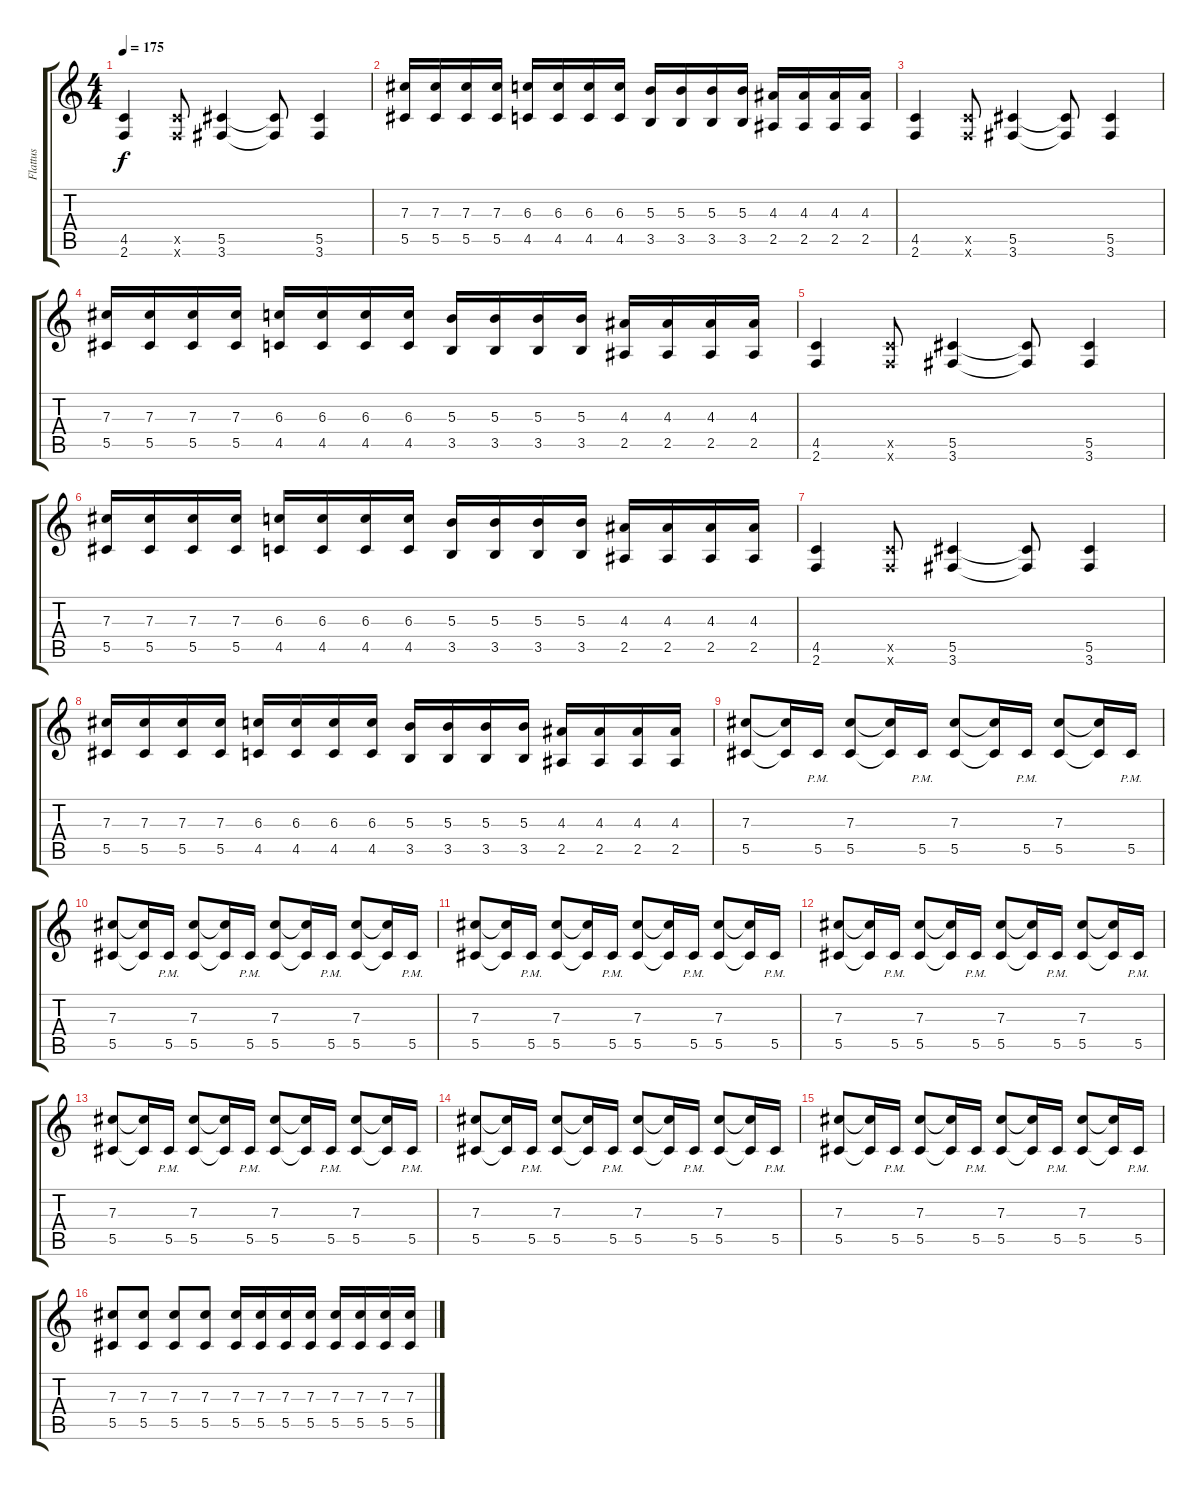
\track ("Flattus" "Flattus") {instrument distortionguitar}
\staff {score tabs}
\tuning (Eb4 Bb3 Gb3 Db3 Ab2 Eb2) {hide}
\ts (4 4)
\tempo 175
\clef g2
\ks c
(4.5 2.6).4{dy f} (4.5{x} 2.6{x}).8 (5.5 3.6).4 (5.5{t} 3.6{t}).8 (5.5 3.6).4 |
(7.3 5.5).16 (7.3 5.5).16 (7.3 5.5).16 (7.3 5.5).16 (6.3 4.5).16 (6.3 4.5).16 (6.3 4.5).16 (6.3 4.5).16 (5.3 3.5).16 (5.3 3.5).16 (5.3 3.5).16 (5.3 3.5).16 (4.3 2.5).16 (4.3 2.5).16 (4.3 2.5).16 (4.3 2.5).16 |
(4.5 2.6).4 (4.5{x} 2.6{x}).8 (5.5 3.6).4 (5.5{t} 3.6{t}).8 (5.5 3.6).4 |
(7.3 5.5).16 (7.3 5.5).16 (7.3 5.5).16 (7.3 5.5).16 (6.3 4.5).16 (6.3 4.5).16 (6.3 4.5).16 (6.3 4.5).16 (5.3 3.5).16 (5.3 3.5).16 (5.3 3.5).16 (5.3 3.5).16 (4.3 2.5).16 (4.3 2.5).16 (4.3 2.5).16 (4.3 2.5).16 |
(4.5 2.6).4 (4.5{x} 2.6{x}).8 (5.5 3.6).4 (5.5{t} 3.6{t}).8 (5.5 3.6).4 |
(7.3 5.5).16 (7.3 5.5).16 (7.3 5.5).16 (7.3 5.5).16 (6.3 4.5).16 (6.3 4.5).16 (6.3 4.5).16 (6.3 4.5).16 (5.3 3.5).16 (5.3 3.5).16 (5.3 3.5).16 (5.3 3.5).16 (4.3 2.5).16 (4.3 2.5).16 (4.3 2.5).16 (4.3 2.5).16 |
(4.5 2.6).4 (4.5{x} 2.6{x}).8 (5.5 3.6).4 (5.5{t} 3.6{t}).8 (5.5 3.6).4 |
(7.3 5.5).16 (7.3 5.5).16 (7.3 5.5).16 (7.3 5.5).16 (6.3 4.5).16 (6.3 4.5).16 (6.3 4.5).16 (6.3 4.5).16 (5.3 3.5).16 (5.3 3.5).16 (5.3 3.5).16 (5.3 3.5).16 (4.3 2.5).16 (4.3 2.5).16 (4.3 2.5).16 (4.3 2.5).16 |
(7.3 5.5).8 (7.3{t} 5.5{t}).16 5.5{pm}.16 (7.3 5.5).8 (7.3{t} 5.5{t}).16 5.5{pm}.16 (7.3 5.5).8 (7.3{t} 5.5{t}).16 5.5{pm}.16 (7.3 5.5).8 (7.3{t} 5.5{t}).16 5.5{pm}.16 |
(7.3 5.5).8 (7.3{t} 5.5{t}).16 5.5{pm}.16 (7.3 5.5).8 (7.3{t} 5.5{t}).16 5.5{pm}.16 (7.3 5.5).8 (7.3{t} 5.5{t}).16 5.5{pm}.16 (7.3 5.5).8 (7.3{t} 5.5{t}).16 5.5{pm}.16 |
(7.3 5.5).8 (7.3{t} 5.5{t}).16 5.5{pm}.16 (7.3 5.5).8 (7.3{t} 5.5{t}).16 5.5{pm}.16 (7.3 5.5).8 (7.3{t} 5.5{t}).16 5.5{pm}.16 (7.3 5.5).8 (7.3{t} 5.5{t}).16 5.5{pm}.16 |
(7.3 5.5).8 (7.3{t} 5.5{t}).16 5.5{pm}.16 (7.3 5.5).8 (7.3{t} 5.5{t}).16 5.5{pm}.16 (7.3 5.5).8 (7.3{t} 5.5{t}).16 5.5{pm}.16 (7.3 5.5).8 (7.3{t} 5.5{t}).16 5.5{pm}.16 |
(7.3 5.5).8 (7.3{t} 5.5{t}).16 5.5{pm}.16 (7.3 5.5).8 (7.3{t} 5.5{t}).16 5.5{pm}.16 (7.3 5.5).8 (7.3{t} 5.5{t}).16 5.5{pm}.16 (7.3 5.5).8 (7.3{t} 5.5{t}).16 5.5{pm}.16 |
(7.3 5.5).8 (7.3{t} 5.5{t}).16 5.5{pm}.16 (7.3 5.5).8 (7.3{t} 5.5{t}).16 5.5{pm}.16 (7.3 5.5).8 (7.3{t} 5.5{t}).16 5.5{pm}.16 (7.3 5.5).8 (7.3{t} 5.5{t}).16 5.5{pm}.16 |
(7.3 5.5).8 (7.3{t} 5.5{t}).16 5.5{pm}.16 (7.3 5.5).8 (7.3{t} 5.5{t}).16 5.5{pm}.16 (7.3 5.5).8 (7.3{t} 5.5{t}).16 5.5{pm}.16 (7.3 5.5).8 (7.3{t} 5.5{t}).16 5.5{pm}.16 |
(7.3 5.5).8 (7.3 5.5).8 (7.3 5.5).8 (7.3 5.5).8 (7.3 5.5).16 (7.3 5.5).16 (7.3 5.5).16 (7.3 5.5).16 (7.3 5.5).16 (7.3 5.5).16 (7.3 5.5).16 (7.3 5.5).16
